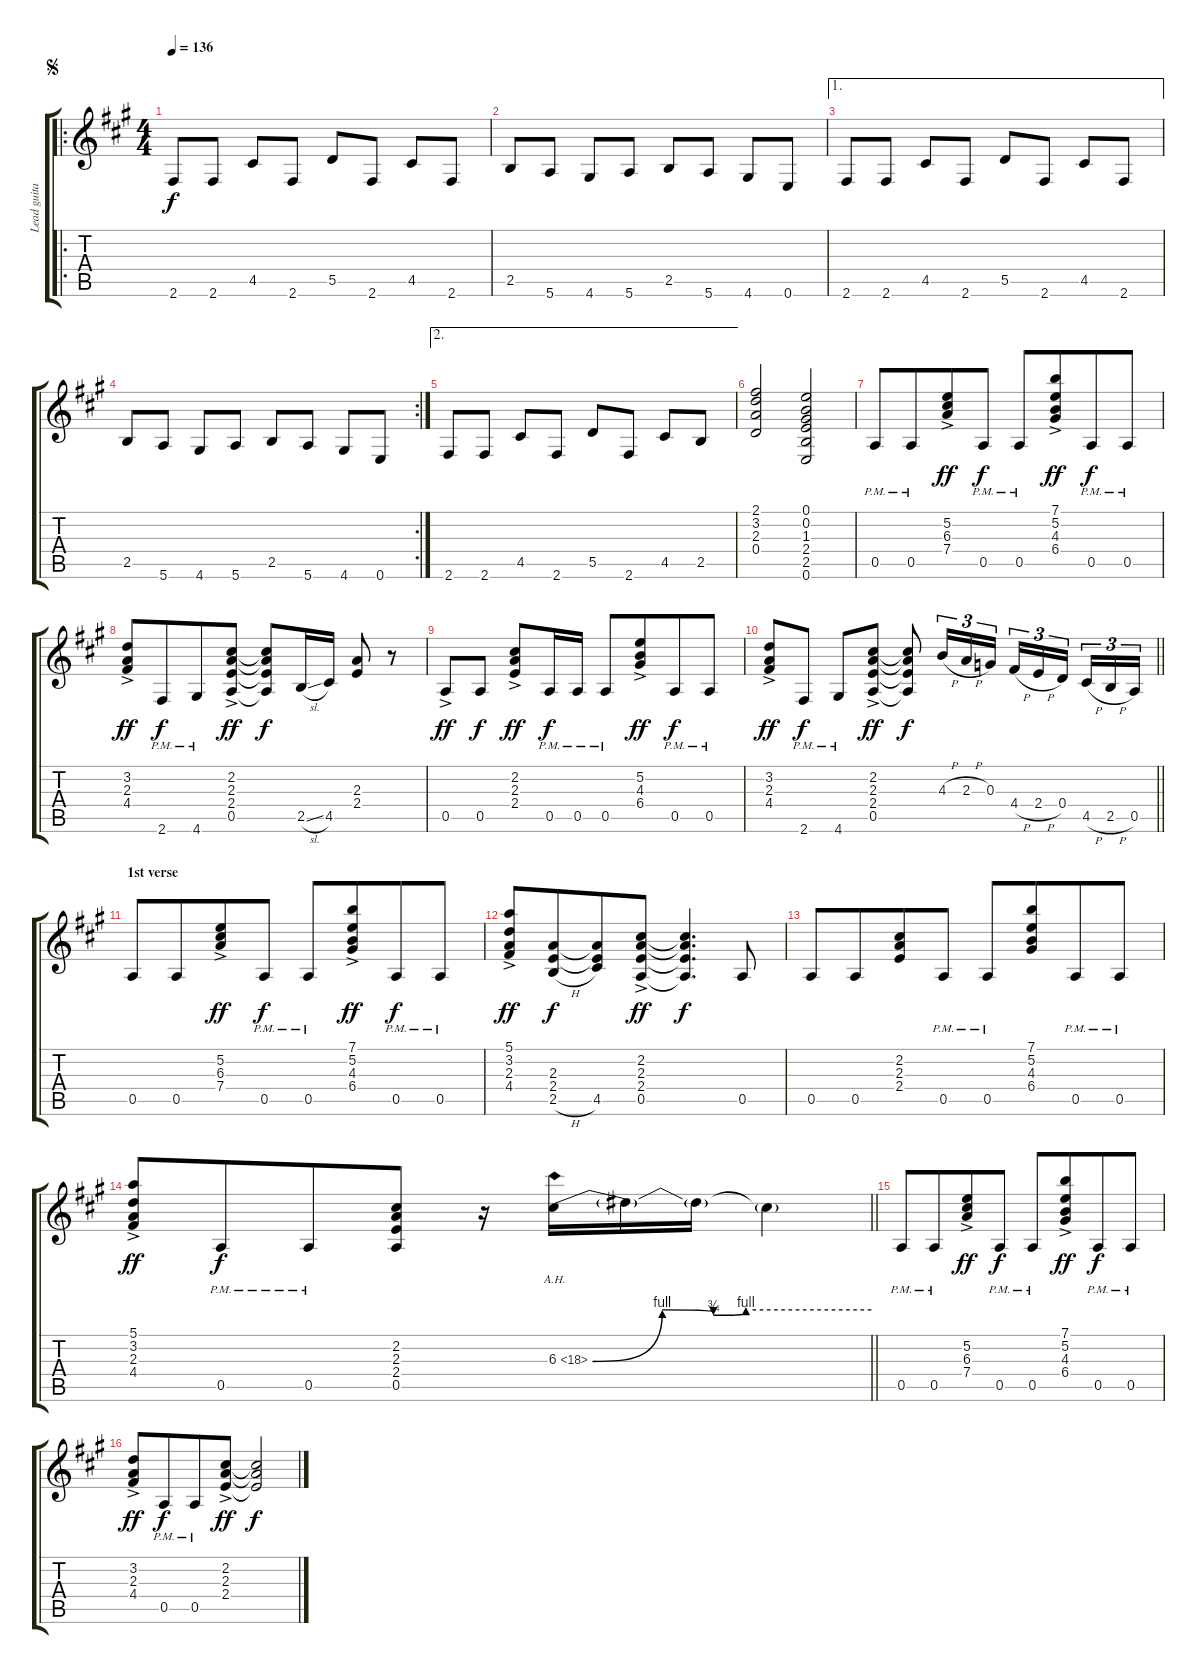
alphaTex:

\track ("Lead guitar (Randy Rhoads)" "Lead guita") {instrument distortionguitar}
\staff {score tabs}
\tuning (E4 B3 G3 D3 A2 E2) {hide}
\ro
\ts (4 4)
\jump segno
\tempo 136
\clef g2
\ks a
2.6.8{dy f} 2.6.8 4.5.8 2.6.8 5.5.8 2.6.8 4.5.8 2.6.8 |
2.5.8 5.6.8 4.6.8 5.6.8 2.5.8 5.6.8 4.6.8 0.6.8 |
\ae 1
2.6.8 2.6.8 4.5.8 2.6.8 5.5.8 2.6.8 4.5.8 2.6.8 |
\rc 2
2.5.8 5.6.8 4.6.8 5.6.8 2.5.8 5.6.8 4.6.8 0.6.8 |
\ae 2
2.6.8 2.6.8 4.5.8 2.6.8 5.5.8 2.6.8 4.5.8 2.5.8 |
(2.1 3.2 2.3 0.4).2 (0.1 0.2 1.3 2.4 2.5 0.6).2 |
0.5{pm}.8 0.5{pm}.8{beam merge} (5.2{ac} 6.3{ac} 7.4{ac}).8{dy ff} 0.5{pm}.8{dy f beam split} 0.5{pm}.8{beam Up} (7.1{ac} 5.2{ac} 4.3{ac} 6.4{ac}).8{dy ff beam Up beam merge} 0.5{pm}.8{dy f beam Up} 0.5{pm}.8{beam Up} |
(3.2{ac} 2.3{ac} 4.4{ac}).8{dy ff} 2.6{pm}.8{dy f beam merge} 4.6{pm}.8 (2.2{ac} 2.3{ac} 2.4{ac} 0.5{ac}).8{dy ff} (2.2{t} 2.3{t} 2.4{t} 0.5{t}).8{dy f} 2.5{sl}.16 4.5.16{beam split} (2.3 2.4).8 r.8 |
0.5{ac}.8{dy ff} 0.5.8{dy f} (2.2{ac} 2.3{ac} 2.4{ac}).8{dy ff} 0.5{pm}.16{dy f} 0.5{pm}.16 0.5{pm}.8 (5.2{ac} 4.3{ac} 6.4{ac}).8{dy ff beam merge} 0.5{pm}.8{dy f} 0.5{pm}.8 |
\barLineRight lightlight
(3.2{ac} 2.3{ac} 4.4{ac}).8{dy ff} 2.6{pm}.8{dy f} 4.6{pm}.8 (2.2{ac} 2.3{ac} 2.4{ac} 0.5{ac}).8{dy ff} (2.2{t} 2.3{t} 2.4{t} 0.5{t}).8{dy f} 4.3{h}.16{tu (3 2)} 2.3{h}.16{tu (3 2)} 0.3.16{tu (3 2)} 4.4{h}.16{tu (3 2)} 2.4{h}.16{tu (3 2)} 0.4.16{tu (3 2) beam splitsecondary} 4.5{h}.16{tu (3 2)} 2.5{h}.16{tu (3 2)} 0.5.16{tu (3 2)} |
\section ("" "1st verse")
0.5.8 0.5.8{beam merge} (5.2{ac} 6.3{ac} 7.4{ac}).8{dy ff} 0.5{pm}.8{dy f} 0.5{pm}.8{beam Up} (7.1{ac} 5.2{ac} 4.3{ac} 6.4{ac}).8{dy ff beam Up beam merge} 0.5{pm}.8{dy f beam Up} 0.5{pm}.8{beam Up} |
(5.1{ac} 3.2{ac} 2.3{ac} 4.4{ac}).8{dy ff} (2.3 2.4 2.5{h}).8{dy f beam merge} (2.3{t} 2.4{t} 4.5).8 (2.2{ac} 2.3{ac} 2.4{ac} 0.5{ac}).8{dy ff} (2.2{t} 2.3{t} 2.4{t} 0.5{t}).4{d dy f} 0.5.8 |
0.5.8 0.5.8{beam merge} (2.2 2.3 2.4).8 0.5{pm}.8{beam split} 0.5{pm}.8{beam Up} (7.1 5.2 4.3 6.4).8{beam Up beam merge} 0.5{pm}.8{beam Up} 0.5{pm}.8{beam Up} |
\barLineRight lightlight
(5.1{ac} 3.2{ac} 2.3{ac} 4.4{ac}).8{dy ff} 0.5{pm}.8{dy f beam merge} 0.5{pm}.8 (2.2 2.3 2.4 0.5).8 r.16 6.3{be (custom 0 0 15 4 26 3 33 4 60 4) ah 12}.16 6.3{t}.16 6.3{t}.16 6.3{t}.4 |
0.5{pm}.8 0.5{pm}.8{beam merge} (5.2{ac} 6.3{ac} 7.4{ac}).8{dy ff} 0.5{pm}.8{dy f} 0.5{pm}.8{beam Up} (7.1{ac} 5.2{ac} 4.3{ac} 6.4{ac}).8{dy ff beam Up beam merge} 0.5{pm}.8{dy f beam Up} 0.5{pm}.8{beam Up} |
(3.2{ac} 2.3{ac} 4.4{ac}).8{dy ff} 0.5{pm}.8{dy f beam merge} 0.5{pm}.8 (2.2{ac} 2.3{ac} 2.4{ac}).8{dy ff} (2.2{t} 2.3{t} 2.4{t}).2{dy f}
